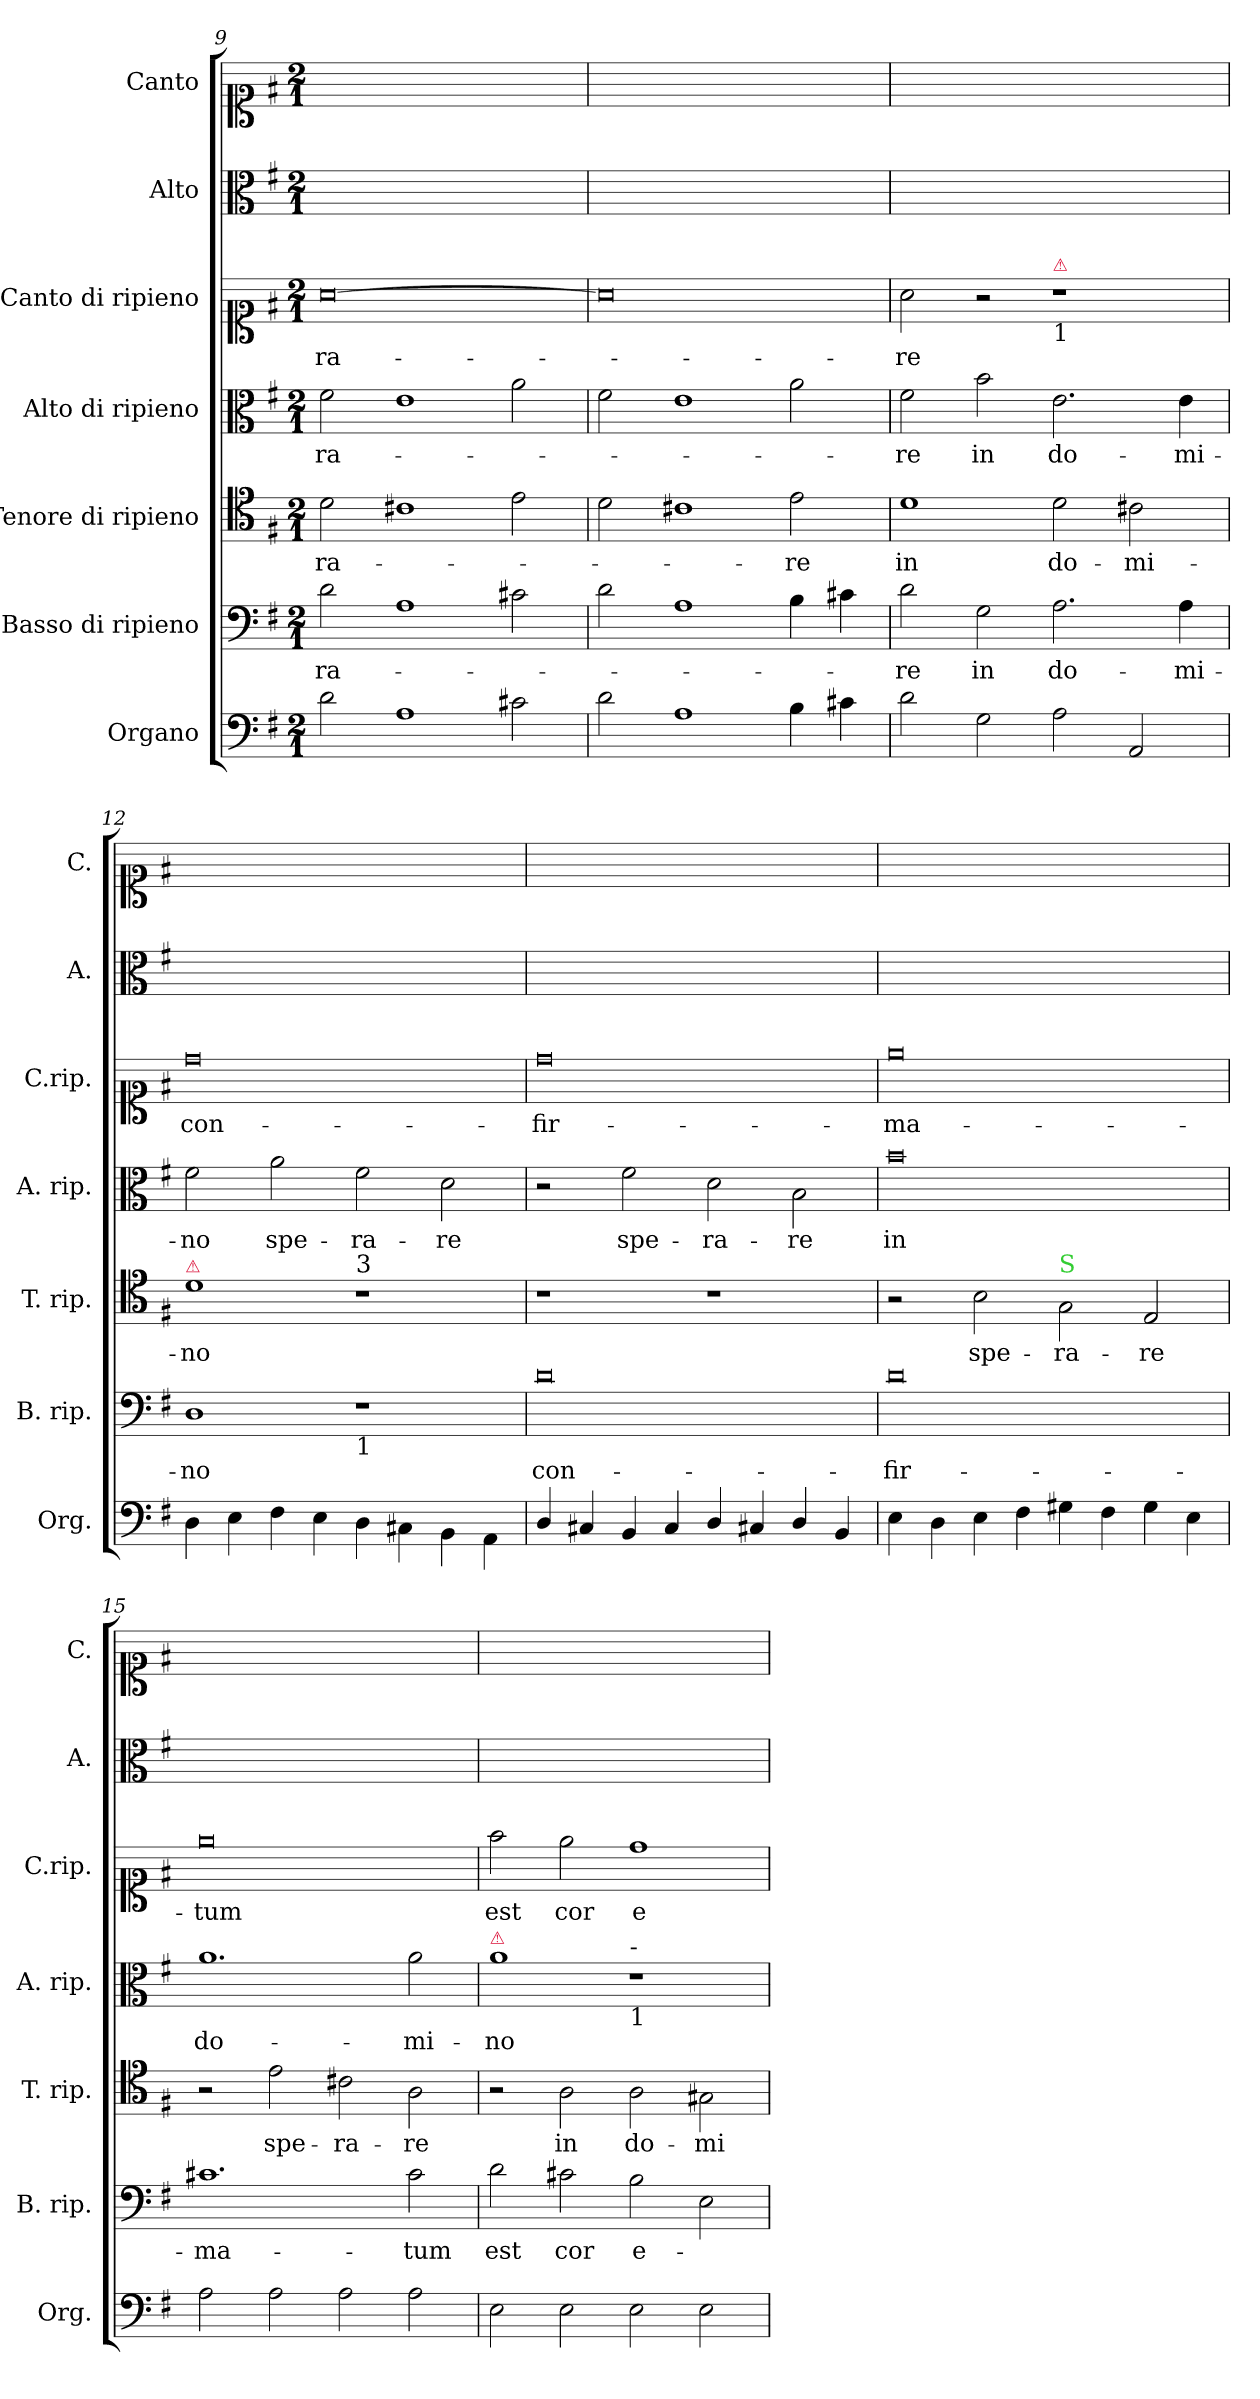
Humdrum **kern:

**kern	**kern	**text	**kern	**text	**kern	**text	**kern	**text	**kern	**kern
*part7	*part6	*part6	*part5	*part5	*part4	*part4	*part3	*part3	*part2	*part1
*staff7	*staff6	*staff6	*staff5	*staff5	*staff4	*staff4	*staff3	*staff3	*staff2	*staff1
*I"Organo	*I"Basso di ripieno	*	*I"Tenore di ripieno	*	*I"Alto di ripieno	*	*I"Canto di ripieno	*	*I"Alto	*I"Canto
*I'Org.	*I'B. rip.	*	*I'T. rip.	*	*I'A. rip.	*	*I'C.rip.	*	*I'A.	*I'C.
*clefF4	*clefF4	*	*clefC4	*	*clefC3	*	*clefC1	*	*clefC3	*clefC1
*k[f#]	*k[f#]	*	*k[f#]	*	*k[f#]	*	*k[f#]	*	*k[f#]	*k[f#]
*G:	*G:	*	*G:	*	*G:	*	*G:	*	*G:	*G:
*M2/1	*M2/1	*	*M2/1	*	*M2/1	*	*M2/1	*	*M2/1	*M2/1
=9	=9	=9	=9	=9	=9	=9	=9	=9	=9	=9
2d\	2d\	-ra-	2d\	-ra-	2f#\	-ra-	[0a\	-ra-	0ryy	0ryy
1A\	1A\	.	1c#X\	.	1e\	.	.	.	.	.
2c#X\	2c#X\	.	2e\	.	2a\	.	.	.	.	.
=10	=10	=10	=10	=10	=10	=10	=10	=10	=10	=10
2d\	2d\	.	2d\	.	2f#\	.	0a\]	.	0ryy	0ryy
1A\	1A\	.	1c#X\	.	1e\	.	.	.	.	.
4B\	4B\	.	2e\	-re	2a\	.	.	.	.	.
4c#X\	4c#X\	.	.	.	.	.	.	.	.	.
=11	=11	=11	=11	=11	=11	=11	=11	=11	=11	=11
2d\	2d\	-re	1d\	in	2f#\	-re	2a\	-re	0ryy	0ryy
2G\	2G\	in	.	.	2b\	in	2r	.	.	.
!	!	!	!	!	!	!	!LO:TX:a:color=crimson:t=⚠	!	!	!
!	!	!	!	!	!	!	!LO:TX:b:t=1	!	!	!
2A\	2.A\	do-	2d\	do-	2.e\	do-	1r	.	.	.
2AA/	.	.	2c#X\	-mi-	.	.	.	.	.	.
.	4A\	-mi-	.	.	4e\	-mi-	.	.	.	.
=12	=12	=12	=12	=12	=12	=12	=12	=12	=12	=12
!	!	!	!LO:TX:a:color=crimson:t=⚠	!	!	!	!	!	!	!
4D\	1D\	-no	1d\	-no	2f#\	-no	0dd\	con-	0ryy	0ryy
4E\	.	.	.	.	.	.	.	.	.	.
4F#\	.	.	.	.	2a\	spe-	.	.	.	.
4E\	.	.	.	.	.	.	.	.	.	.
!	!	!	!LO:TX:a:t=3	!	!	!	!	!	!	!
!	!LO:TX:b:t=1	!	!	!	!	!	!	!	!	!
4D\	1r	.	1r	.	2f#\	-ra-	.	.	.	.
4C#X\	.	.	.	.	.	.	.	.	.	.
4BB\	.	.	.	.	2d\	-re	.	.	.	.
4AA\	.	.	.	.	.	.	.	.	.	.
=13	=13	=13	=13	=13	=13	=13	=13	=13	=13	=13
4D/	0d\	con-	1r	.	2r	.	0dd\	-fir-	0ryy	0ryy
4C#X/	.	.	.	.	.	.	.	.	.	.
4BB/	.	.	.	.	2f#\	spe-	.	.	.	.
4C#/	.	.	.	.	.	.	.	.	.	.
4D/	.	.	1r	.	2d\	-ra-	.	.	.	.
4C#X/	.	.	.	.	.	.	.	.	.	.
4D/	.	.	.	.	2B\	-re	.	.	.	.
4BB/	.	.	.	.	.	.	.	.	.	.
=14	=14	=14	=14	=14	=14	=14	=14	=14	=14	=14
4E\	0d\	-fir-	2r	.	0b\	in	0ee\	-ma-	0ryy	0ryy
4D\	.	.	.	.	.	.	.	.	.	.
4E\	.	.	2B\	spe-	.	.	.	.	.	.
4F#\	.	.	.	.	.	.	.	.	.	.
!	!	!	!LO:TX:a:color=limegreen:t=S	!	!	!	!	!	!	!
4G#X\	.	.	2G\	-ra-	.	.	.	.	.	.
4F#\	.	.	.	.	.	.	.	.	.	.
4G#\	.	.	2E/	-re	.	.	.	.	.	.
4E\	.	.	.	.	.	.	.	.	.	.
=15	=15	=15	=15	=15	=15	=15	=15	=15	=15	=15
2A\	1.c#X\	-ma-	2r	.	1.a\	do-	0ee\	-tum	0ryy	0ryy
2A\	.	.	2e\	spe-	.	.	.	.	.	.
2A\	.	.	2c#X\	-ra-	.	.	.	.	.	.
2A\	2c#\	-tum	2A\	-re	2a\	-mi-	.	.	.	.
=16	=16	=16	=16	=16	=16	=16	=16	=16	=16	=16
!	!	!	!	!	!LO:TX:a:color=crimson:t=⚠	!	!	!	!	!
2E\	2d\	est	2r	.	1a\	-no	2ff#\	est	0ryy	0ryy
2E\	2c#X\	cor	2A\	in	.	.	2ee\	cor	.	.
!	!	!	!	!	!LO:TX:a:t=-	!	!	!	!	!
!	!	!	!	!	!LO:TX:b:t=1	!	!	!	!	!
2E\	2B\	e-	2A\	do-	1r	.	1dd\	e-	.	.
2E\	2E\	.	2G#X\	-mi-	.	.	.	.	.	.
=	=	=	=	=	=	=	=	=	=	=
*-	*-	*-	*-	*-	*-	*-	*-	*-	*-	*-
